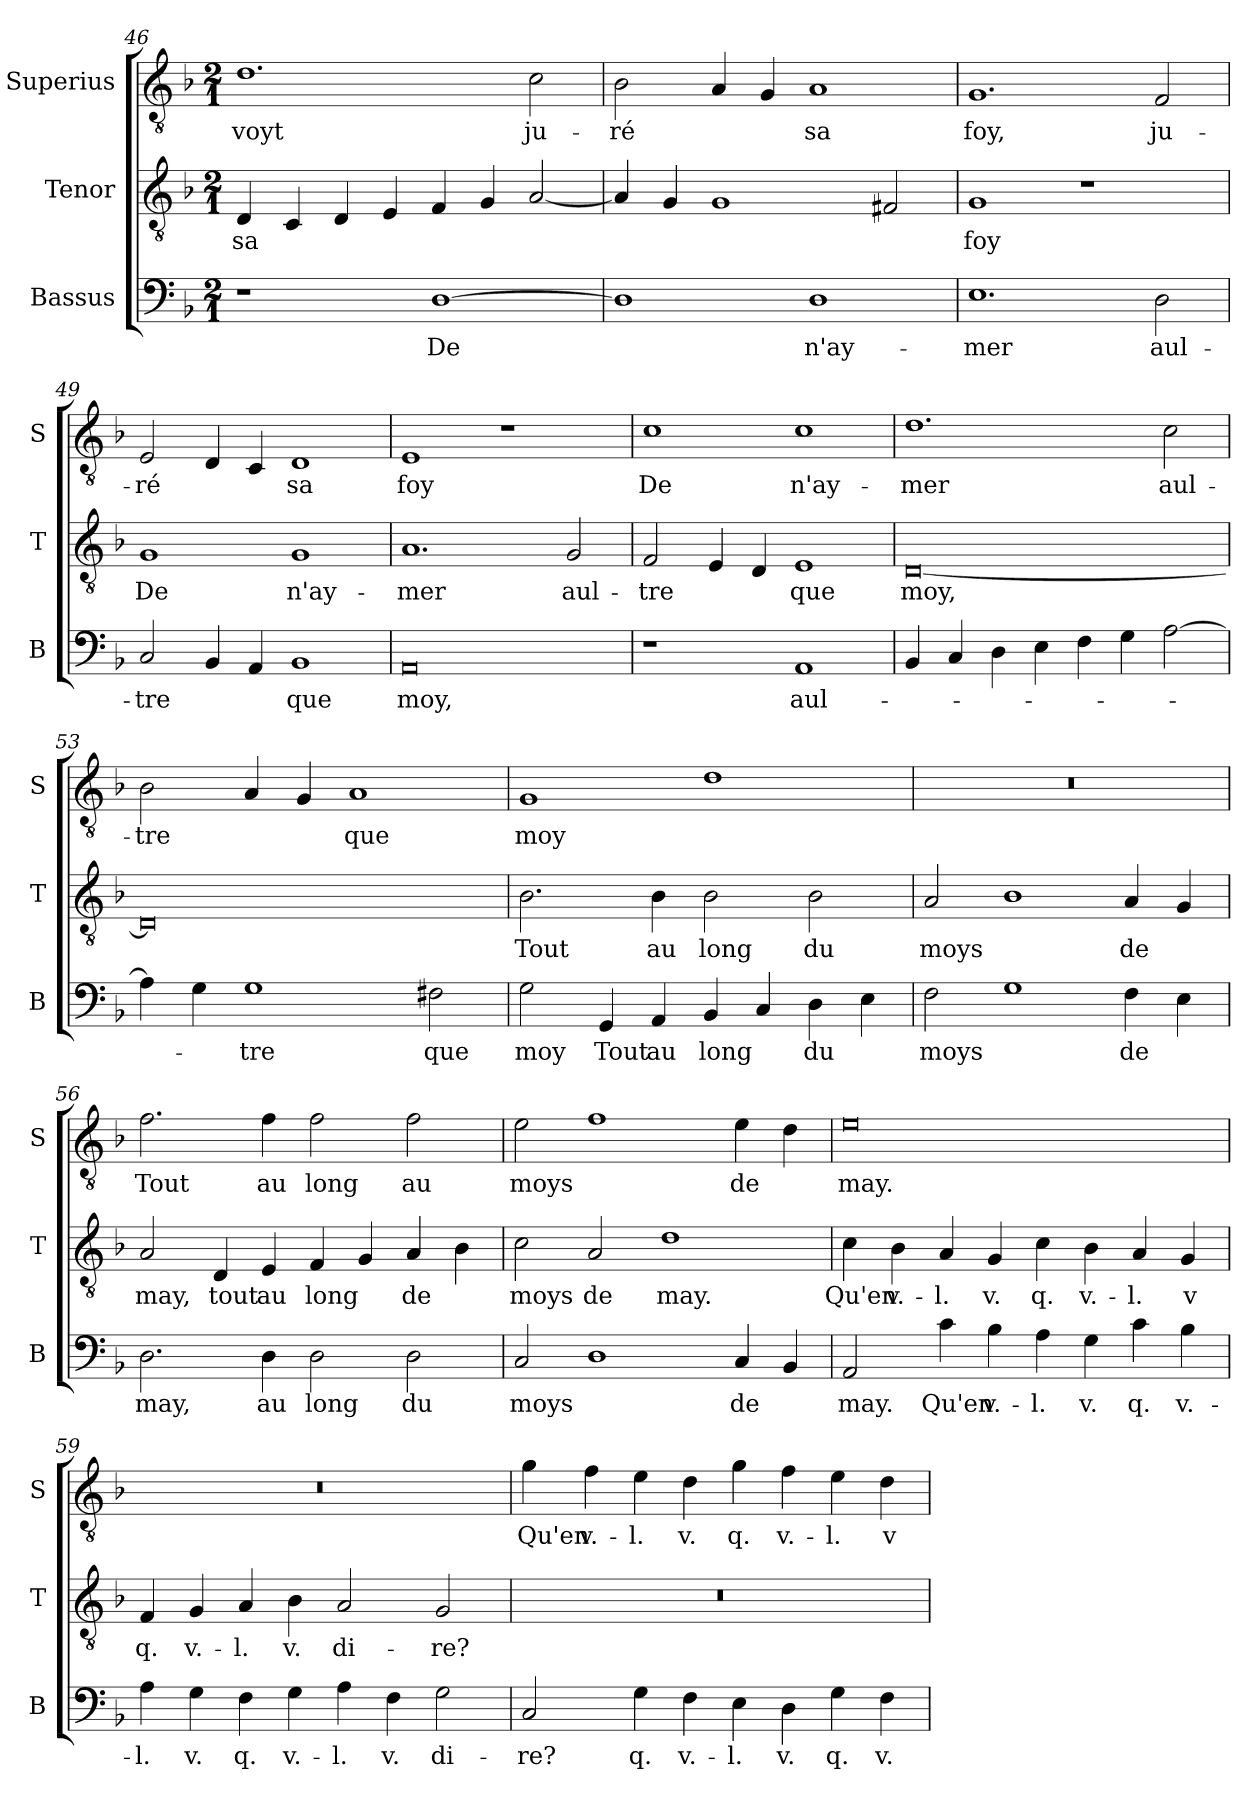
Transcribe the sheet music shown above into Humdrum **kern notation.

**kern	**text	**kern	**text	**kern	**text
*part3	*part3	*part2	*part2	*part1	*part1
*staff3	*staff3	*staff2	*staff2	*staff1	*staff1
*I"Bassus	*	*I"Tenor	*	*I"Superius	*
*I'B	*	*I'T	*	*I'S	*
*clefF4	*	*clefGv2	*	*clefGv2	*
*k[b-]	*	*k[b-]	*	*k[b-]	*
*M2/1	*	*M2/1	*	*M2/1	*
=46	=46	=46	=46	=46	=46
1r	.	4D/	sa	1.d	voyt
.	.	4C/	.	.	.
.	.	4D/	.	.	.
.	.	4E/	.	.	.
[1D	De	4F/	.	.	.
.	.	4G/	.	.	.
.	.	[2A/	.	2c\	ju-
=47	=47	=47	=47	=47	=47
1D]	.	4A/]	.	2B-\	-ré
.	.	4G/	.	.	.
.	.	1G	.	4A/	.
.	.	.	.	4G/	.
1D	n'ay-	.	.	1A	sa
.	.	2F#X/	.	.	.
=48	=48	=48	=48	=48	=48
1.E	-mer	1G	foy	1.G	foy,
.	.	1r	.	.	.
2D\	aul-	.	.	2F/	ju-
=49	=49	=49	=49	=49	=49
2C/	-tre	1G	De	2E/	-ré
4BB-/	.	.	.	4D/	.
4AA/	.	.	.	4C/	.
1BB-	que	1G	n'ay-	1D	sa
=50	=50	=50	=50	=50	=50
0AA	moy,	1.A	-mer	1E	foy
.	.	.	.	1r	.
.	.	2G/	aul-	.	.
=51	=51	=51	=51	=51	=51
1r	.	2F/	-tre	1c	De
.	.	4E/	.	.	.
.	.	4D/	.	.	.
1AA	aul-	1E	que	1c	n'ay-
=52	=52	=52	=52	=52	=52
4BB-/	.	[0D	moy,	1.d	-mer
4C/	.	.	.	.	.
4D\	.	.	.	.	.
4E\	.	.	.	.	.
4F\	.	.	.	.	.
4G\	.	.	.	.	.
[2A\	.	.	.	2c\	aul-
=53	=53	=53	=53	=53	=53
4A\]	.	0D]	.	2B-\	-tre
4G\	.	.	.	.	.
1G	-tre	.	.	4A/	.
.	.	.	.	4G/	.
.	.	.	.	1A	que
2F#X\	que	.	.	.	.
=54	=54	=54	=54	=54	=54
2G\	moy	2.B-\	Tout	1G	moy
4GG/	Tout	.	.	.	.
4AA/	au	4B-\	au	.	.
4BB-/	long	2B-\	long	1d	.
4C/	.	.	.	.	.
4D\	du	2B-\	du	.	.
4E\	.	.	.	.	.
=55	=55	=55	=55	=55	=55
2F\	moys	2A/	moys	0r	.
1G	.	1B-	.	.	.
4F\	de	4A/	de	.	.
4E\	.	4G/	.	.	.
=56	=56	=56	=56	=56	=56
2.D\	may,	2A/	may,	2.f\	Tout
.	.	4D/	tout	.	.
4D\	au	4E/	au	4f\	au
2D\	long	4F/	long	2f\	long
.	.	4G/	.	.	.
2D\	du	4A/	de	2f\	au
.	.	4B-\	.	.	.
=57	=57	=57	=57	=57	=57
2C/	moys	2c\	moys	2e\	moys
1D	.	2A/	de	1f	.
.	.	1d	may.	.	.
4C/	de	.	.	4e\	de
4BB-/	.	.	.	4d\	.
=58	=58	=58	=58	=58	=58
2AA/	may.	4c\	Qu'en	0e	may.
.	.	4B-\	v.-	.	.
4c\	Qu'en	4A/	-l.	.	.
4B-\	v.-	4G/	v.	.	.
4A\	-l.	4c\	q.	.	.
4G\	v.	4B-\	v.-	.	.
4c\	q.	4A/	-l.	.	.
4B-\	v.-	4G/	v	.	.
=59	=59	=59	=59	=59	=59
4A\	-l.	4F/	q.	0r	.
4G\	v.	4G/	v.-	.	.
4F\	q.	4A/	-l.	.	.
4G\	v.-	4B-\	v.	.	.
4A\	-l.	2A/	di-	.	.
4F\	v.	.	.	.	.
2G\	di-	2G/	-re?	.	.
=60	=60	=60	=60	=60	=60
2C/	-re?	0r	.	4g\	Qu'en
.	.	.	.	4f\	v.-
4G\	q.	.	.	4e\	-l.
4F\	v.-	.	.	4d\	v.
4E\	-l.	.	.	4g\	q.
4D\	v.	.	.	4f\	v.-
4G\	q.	.	.	4e\	-l.
4F\	v.-	.	.	4d\	v
=	=	=	=	=	=
*-	*-	*-	*-	*-	*-
